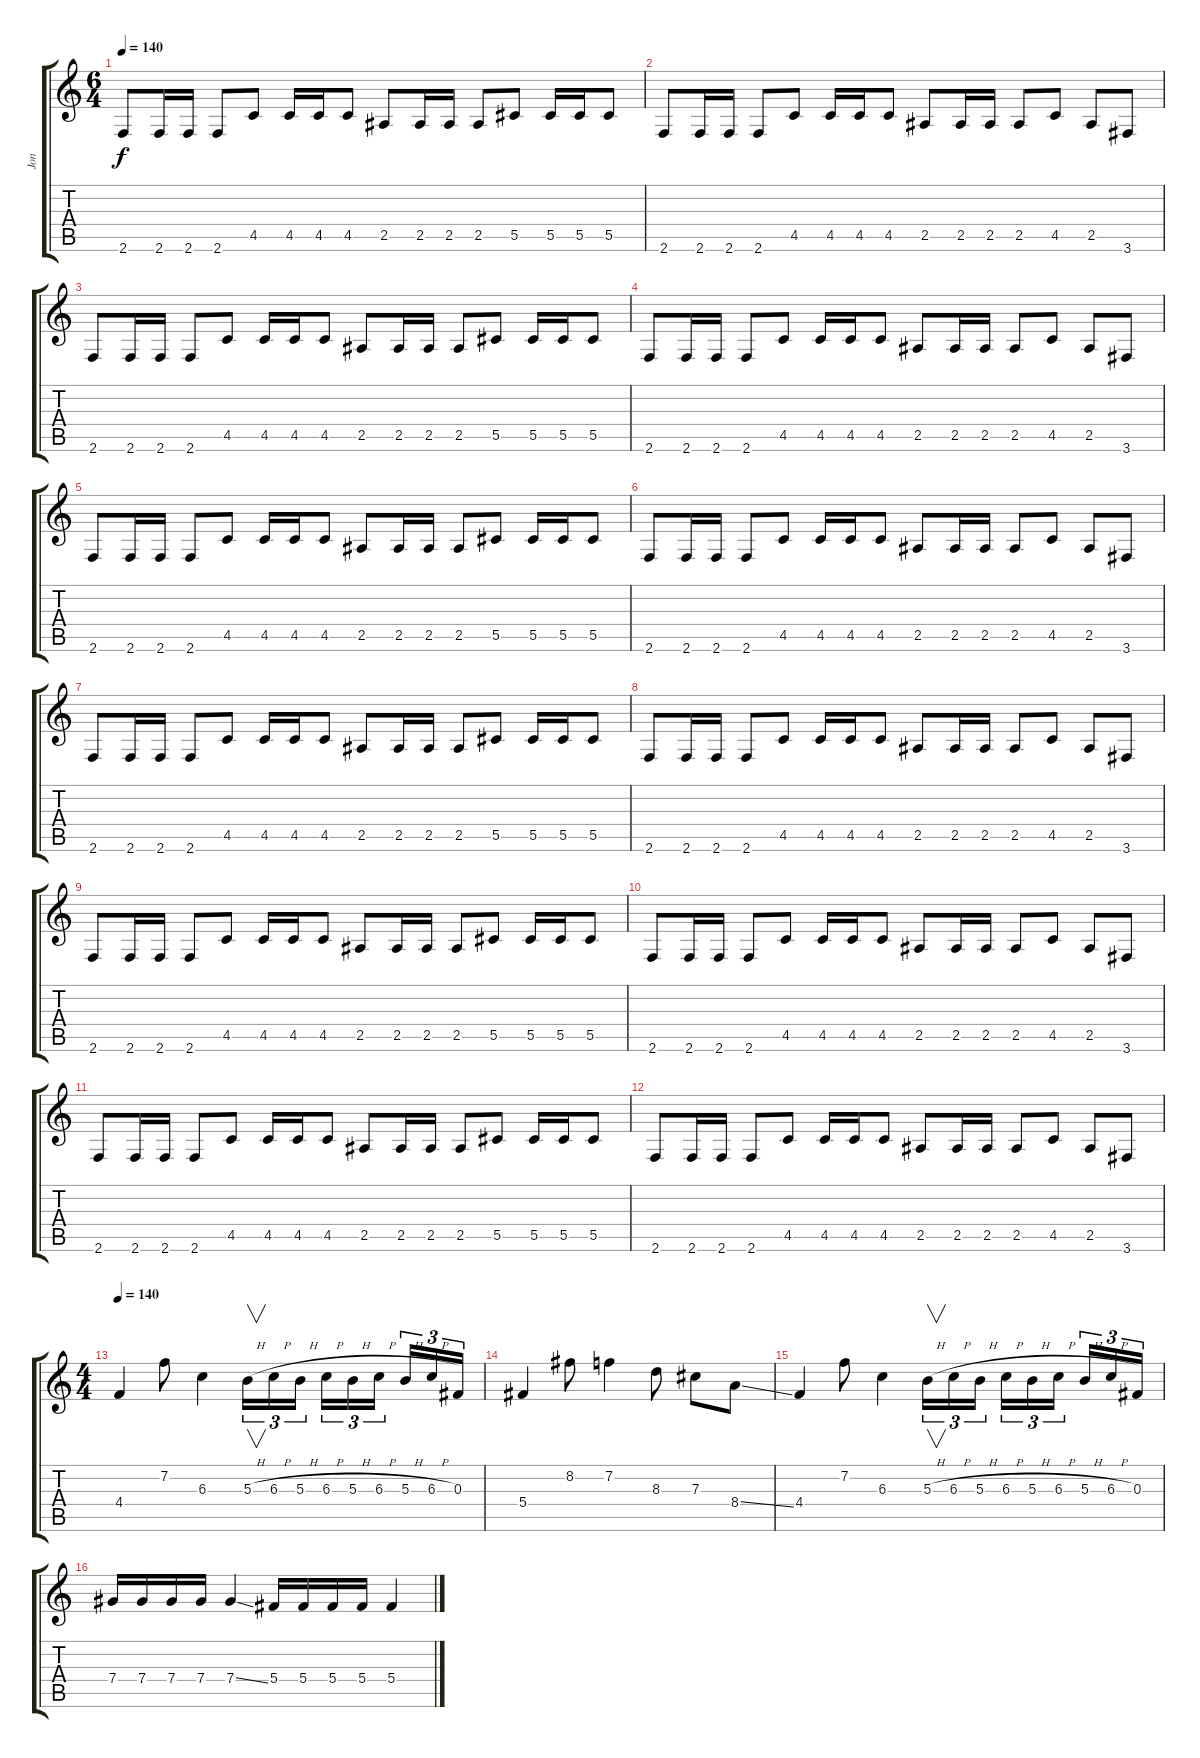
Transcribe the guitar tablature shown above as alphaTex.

\track ("Jon" "Jon") {instrument distortionguitar}
\staff {score tabs}
\tuning (Eb4 Bb3 Gb3 Db3 Ab2 Eb2) {hide}
\ts (6 4)
\tempo 140
\tempo 210
\tempo 140
\clef g2
\ks c
2.6.8{dy f instrument distortionguitar} 2.6.16 2.6.16 2.6.8 4.5.8 4.5.16 4.5.16 4.5.8 2.5.8 2.5.16 2.5.16 2.5.8 5.5.8 5.5.16 5.5.16 5.5.8 |
2.6.8 2.6.16 2.6.16 2.6.8 4.5.8 4.5.16 4.5.16 4.5.8 2.5.8 2.5.16 2.5.16 2.5.8 4.5.8 2.5.8 3.6.8 |
2.6.8 2.6.16 2.6.16 2.6.8 4.5.8 4.5.16 4.5.16 4.5.8 2.5.8 2.5.16 2.5.16 2.5.8 5.5.8 5.5.16 5.5.16 5.5.8 |
2.6.8 2.6.16 2.6.16 2.6.8 4.5.8 4.5.16 4.5.16 4.5.8 2.5.8 2.5.16 2.5.16 2.5.8 4.5.8 2.5.8 3.6.8 |
2.6.8 2.6.16 2.6.16 2.6.8 4.5.8 4.5.16 4.5.16 4.5.8 2.5.8 2.5.16 2.5.16 2.5.8 5.5.8 5.5.16 5.5.16 5.5.8 |
2.6.8 2.6.16 2.6.16 2.6.8 4.5.8 4.5.16 4.5.16 4.5.8 2.5.8 2.5.16 2.5.16 2.5.8 4.5.8 2.5.8 3.6.8 |
2.6.8 2.6.16 2.6.16 2.6.8 4.5.8 4.5.16 4.5.16 4.5.8 2.5.8 2.5.16 2.5.16 2.5.8 5.5.8 5.5.16 5.5.16 5.5.8 |
2.6.8 2.6.16 2.6.16 2.6.8 4.5.8 4.5.16 4.5.16 4.5.8 2.5.8 2.5.16 2.5.16 2.5.8 4.5.8 2.5.8 3.6.8 |
2.6.8 2.6.16 2.6.16 2.6.8 4.5.8 4.5.16 4.5.16 4.5.8 2.5.8 2.5.16 2.5.16 2.5.8 5.5.8 5.5.16 5.5.16 5.5.8 |
2.6.8 2.6.16 2.6.16 2.6.8 4.5.8 4.5.16 4.5.16 4.5.8 2.5.8 2.5.16 2.5.16 2.5.8 4.5.8 2.5.8 3.6.8 |
2.6.8 2.6.16 2.6.16 2.6.8 4.5.8 4.5.16 4.5.16 4.5.8 2.5.8 2.5.16 2.5.16 2.5.8 5.5.8 5.5.16 5.5.16 5.5.8 |
2.6.8 2.6.16 2.6.16 2.6.8 4.5.8 4.5.16 4.5.16 4.5.8 2.5.8 2.5.16 2.5.16 2.5.8 4.5.8 2.5.8 3.6.8 |
\ts (4 4)
\tempo 140
4.4.4 7.2.8 6.3.4 5.3{h}.16{v tu (3 2)} 6.3{h}.16{tu (3 2)} 5.3{h}.16{tu (3 2)} 6.3{h}.16{tu (3 2)} 5.3{h}.16{tu (3 2)} 6.3{h}.16{tu (3 2)} 5.3{h}.16{tu (3 2)} 6.3{h}.16{tu (3 2)} 0.3.16{tu (3 2)} |
5.4.4 8.2.8 7.2.4 8.3.8 7.3.8 8.4{ss}.8 |
4.4.4 7.2.8 6.3.4 5.3{h}.16{v tu (3 2)} 6.3{h}.16{tu (3 2)} 5.3{h}.16{tu (3 2)} 6.3{h}.16{tu (3 2)} 5.3{h}.16{tu (3 2)} 6.3{h}.16{tu (3 2)} 5.3{h}.16{tu (3 2)} 6.3{h}.16{tu (3 2)} 0.3.16{tu (3 2)} |
7.4.16 7.4.16 7.4.16 7.4.16 7.4{ss}.4 5.4.16 5.4.16 5.4.16 5.4.16 5.4{ss}.4
